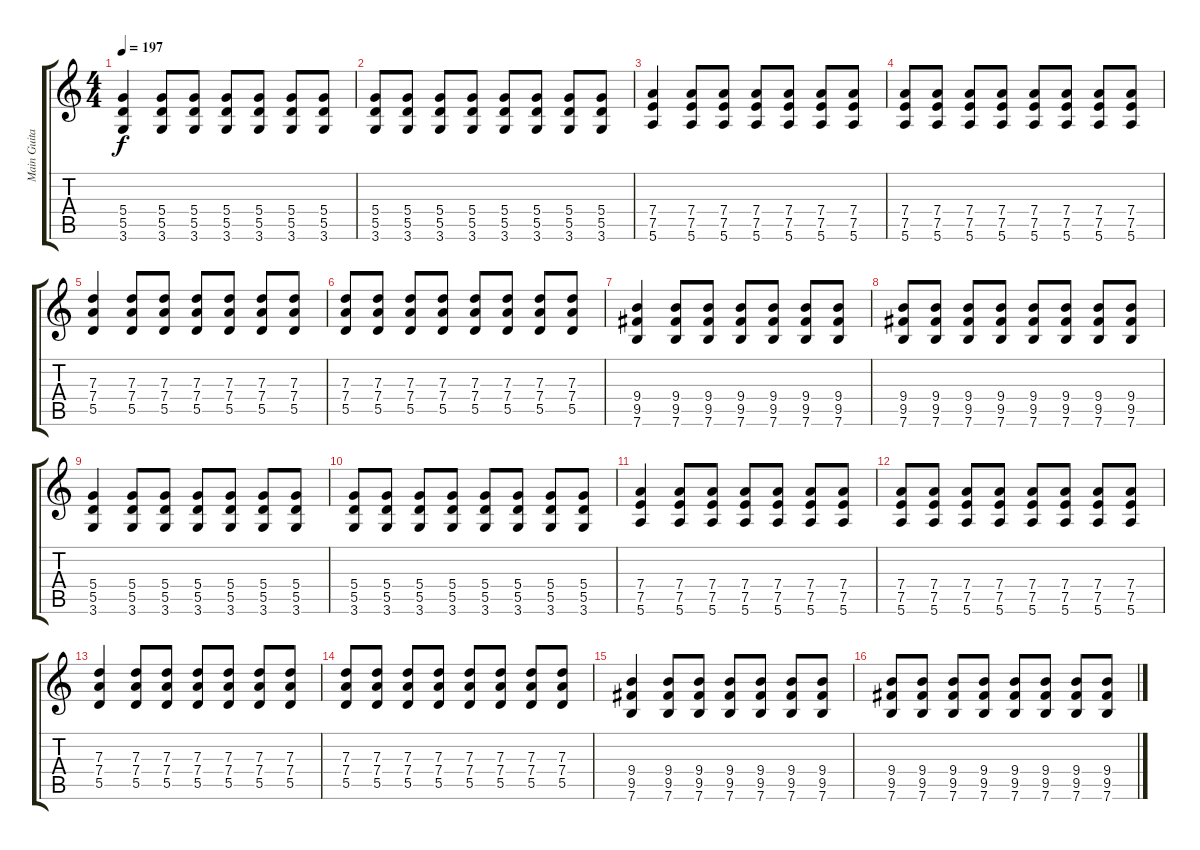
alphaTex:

\track ("Main Guitar" "Main Guita") {instrument distortionguitar}
\staff {score tabs}
\tuning (E4 B3 G3 D3 A2 E2) {hide}
\ts (4 4)
\tempo 197
\clef g2
\ks c
(5.4 5.5 3.6).4{dy f} (5.4 5.5 3.6).8 (5.4 5.5 3.6).8 (5.4 5.5 3.6).8 (5.4 5.5 3.6).8 (5.4 5.5 3.6).8 (5.4 5.5 3.6).8 |
(5.4 5.5 3.6).8 (5.4 5.5 3.6).8 (5.4 5.5 3.6).8 (5.4 5.5 3.6).8 (5.4 5.5 3.6).8 (5.4 5.5 3.6).8 (5.4 5.5 3.6).8 (5.4 5.5 3.6).8 |
(7.4 7.5 5.6).4 (7.4 7.5 5.6).8 (7.4 7.5 5.6).8 (7.4 7.5 5.6).8 (7.4 7.5 5.6).8 (7.4 7.5 5.6).8 (7.4 7.5 5.6).8 |
(7.4 7.5 5.6).8 (7.4 7.5 5.6).8 (7.4 7.5 5.6).8 (7.4 7.5 5.6).8 (7.4 7.5 5.6).8 (7.4 7.5 5.6).8 (7.4 7.5 5.6).8 (7.4 7.5 5.6).8 |
(7.3 7.4 5.5).4 (7.3 7.4 5.5).8 (7.3 7.4 5.5).8 (7.3 7.4 5.5).8 (7.3 7.4 5.5).8 (7.3 7.4 5.5).8 (7.3 7.4 5.5).8 |
(7.3 7.4 5.5).8 (7.3 7.4 5.5).8 (7.3 7.4 5.5).8 (7.3 7.4 5.5).8 (7.3 7.4 5.5).8 (7.3 7.4 5.5).8 (7.3 7.4 5.5).8 (7.3 7.4 5.5).8 |
(9.4 9.5 7.6).4 (9.4 9.5 7.6).8 (9.4 9.5 7.6).8 (9.4 9.5 7.6).8 (9.4 9.5 7.6).8 (9.4 9.5 7.6).8 (9.4 9.5 7.6).8 |
(9.4 9.5 7.6).8 (9.4 9.5 7.6).8 (9.4 9.5 7.6).8 (9.4 9.5 7.6).8 (9.4 9.5 7.6).8 (9.4 9.5 7.6).8 (9.4 9.5 7.6).8 (9.4 9.5 7.6).8 |
(5.4 5.5 3.6).4 (5.4 5.5 3.6).8 (5.4 5.5 3.6).8 (5.4 5.5 3.6).8 (5.4 5.5 3.6).8 (5.4 5.5 3.6).8 (5.4 5.5 3.6).8 |
(5.4 5.5 3.6).8 (5.4 5.5 3.6).8 (5.4 5.5 3.6).8 (5.4 5.5 3.6).8 (5.4 5.5 3.6).8 (5.4 5.5 3.6).8 (5.4 5.5 3.6).8 (5.4 5.5 3.6).8 |
(7.4 7.5 5.6).4 (7.4 7.5 5.6).8 (7.4 7.5 5.6).8 (7.4 7.5 5.6).8 (7.4 7.5 5.6).8 (7.4 7.5 5.6).8 (7.4 7.5 5.6).8 |
(7.4 7.5 5.6).8 (7.4 7.5 5.6).8 (7.4 7.5 5.6).8 (7.4 7.5 5.6).8 (7.4 7.5 5.6).8 (7.4 7.5 5.6).8 (7.4 7.5 5.6).8 (7.4 7.5 5.6).8 |
(7.3 7.4 5.5).4{volume 7} (7.3 7.4 5.5).8 (7.3 7.4 5.5).8 (7.3 7.4 5.5).8 (7.3 7.4 5.5).8 (7.3 7.4 5.5).8 (7.3 7.4 5.5).8 |
(7.3 7.4 5.5).8 (7.3 7.4 5.5).8 (7.3 7.4 5.5).8 (7.3 7.4 5.5).8 (7.3 7.4 5.5).8 (7.3 7.4 5.5).8 (7.3 7.4 5.5).8 (7.3 7.4 5.5).8 |
(9.4 9.5 7.6).4 (9.4 9.5 7.6).8 (9.4 9.5 7.6).8 (9.4 9.5 7.6).8 (9.4 9.5 7.6).8 (9.4 9.5 7.6).8 (9.4 9.5 7.6).8 |
(9.4 9.5 7.6).8 (9.4 9.5 7.6).8 (9.4 9.5 7.6).8 (9.4 9.5 7.6).8 (9.4 9.5 7.6).8 (9.4 9.5 7.6).8 (9.4 9.5 7.6).8 (9.4 9.5 7.6).8
